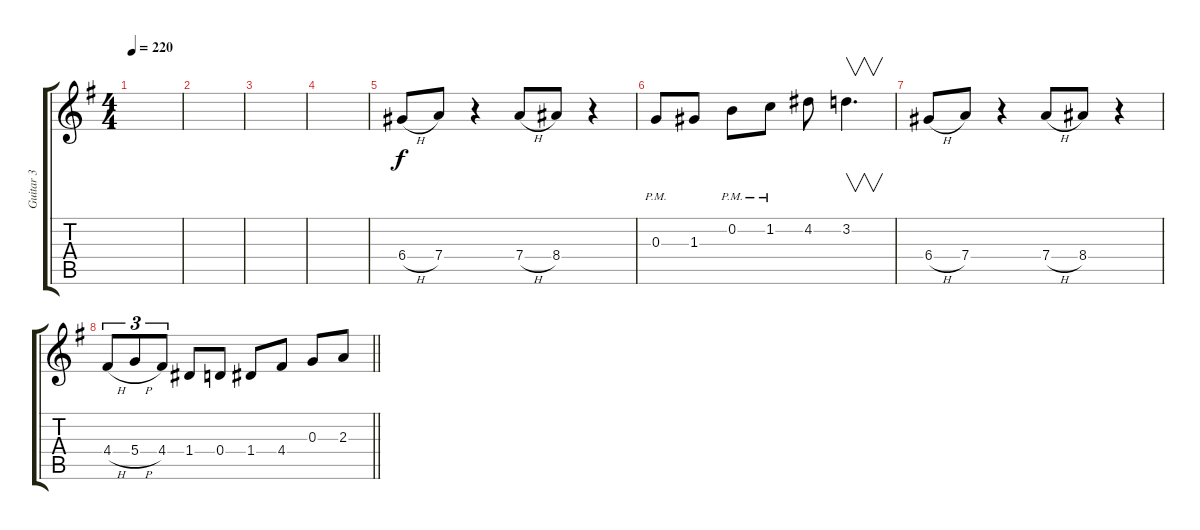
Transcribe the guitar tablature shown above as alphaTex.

\track ("Guitar 3" "Guitar 3") {instrument distortionguitar}
\staff {score tabs}
\tuning (E4 B3 G3 D3 A2 D2) {hide}
\ts (4 4)
\tempo 220
\clef g2
\ks eminor
|
|
|
|
6.4{h}.8 7.4.8 r.4 7.4{h}.8 8.4.8 r.4 |
0.3{pm}.8 1.3.8 0.2{pm}.8 1.2{pm}.8 4.2.8 3.2.4{v d} |
6.4{h}.8 7.4.8 r.4 7.4{h}.8 8.4.8 r.4 |
\barLineRight lightlight
4.4{h}.8{tu (3 2)} 5.4{h}.8{tu (3 2)} 4.4.8{tu (3 2)} 1.4.8 0.4.8 1.4.8 4.4.8 0.3.8 2.3.8
